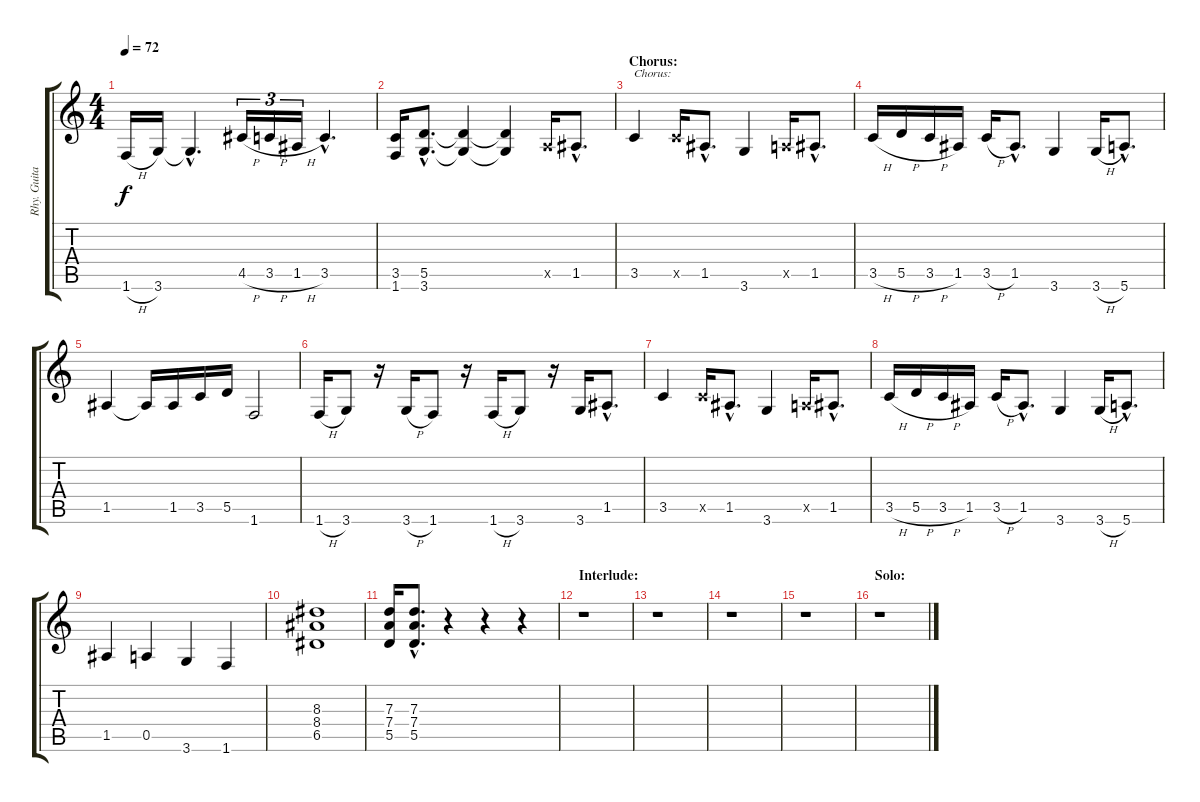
\track ("Rhy. Guitar 2" "Rhy. Guita") {instrument distortionguitar}
\staff {score tabs}
\tuning (E4 B3 G3 D3 A2 E2) {hide}
\ts (4 4)
\tempo 72
\clef g2
\ks c
1.6{h}.16{dy f} 3.6.16 3.6{hac t}.4{d} 4.5{h}.16{tu (3 2)} 3.5{h}.16{tu (3 2)} 1.5{h}.16{tu (3 2)} 3.5{hac}.4{d} |
(3.5 1.6).16 (5.5{hac} 3.6{hac}).8{d} (5.5{t} 3.6{t}).4 (5.5{t} 3.6{t}).4 0.5{x}.16 1.5{hac}.8{d} |
\section ("" "Chorus:")
3.5.4{txt "Chorus:"} 3.5{x}.16 1.5{hac}.8{d} 3.6.4 0.5{x}.16 1.5{hac}.8{d} |
3.5{h}.16 5.5{h}.16 3.5{h}.16 1.5.16 3.5{h}.16 1.5{hac}.8{d} 3.6.4 3.6{h}.16 5.6{hac}.8{d} |
1.5.4 1.5{t}.16 1.5.16 3.5.16 5.5.16 1.6.2 |
1.6{h}.16 3.6.8 r.16 3.6{h}.16 1.6.8 r.16 1.6{h}.16 3.6.8 r.16 3.6.16 1.5{hac}.8{d} |
3.5.4 3.5{x}.16 1.5{hac}.8{d} 3.6.4 0.5{x}.16 1.5{hac}.8{d} |
3.5{h}.16 5.5{h}.16 3.5{h}.16 1.5.16 3.5{h}.16 1.5{hac}.8{d} 3.6.4 3.6{h}.16 5.6{hac}.8{d} |
1.5.4 0.5.4 3.6.4 1.6.4 |
(8.3 8.4 6.5).1 |
(7.3 7.4 5.5).16 (7.3{hac} 7.4{hac} 5.5{hac}).8{d} r.4 r.4 r.4 |
\section ("" "Interlude:")
r.1 |
r.1 |
r.1 |
r.1 |
\section ("" "Solo:")
r.1
